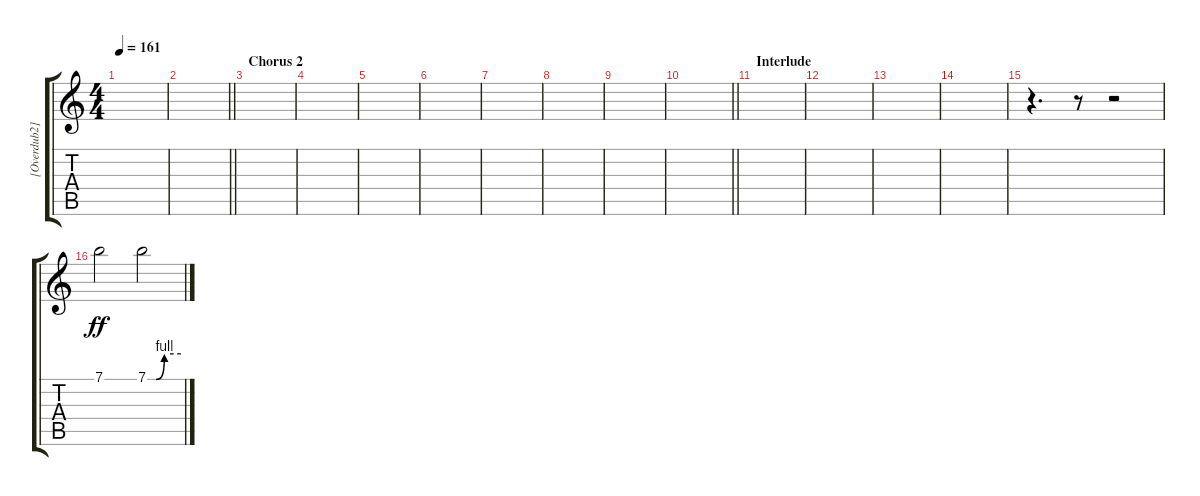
\track ("[Overdub2]" "[Overdub2]") {instrument distortionguitar}
\staff {score tabs}
\tuning (E4 B3 G3 D3 A2 E2) {hide}
\ts (4 4)
\tempo 161
\clef g2
\ks c
|
\barLineRight lightlight
|
\section ("" "Chorus 2")
|
|
|
|
|
|
|
\barLineRight lightlight
|
\section ("" "Interlude")
|
|
|
|
r.4{d volume 12 balance 8 instrument violin} r.8 r.2 |
7.1.2{dy ff} 7.1{be (custom 0 0 15 0 30 4 60 4)}.2
